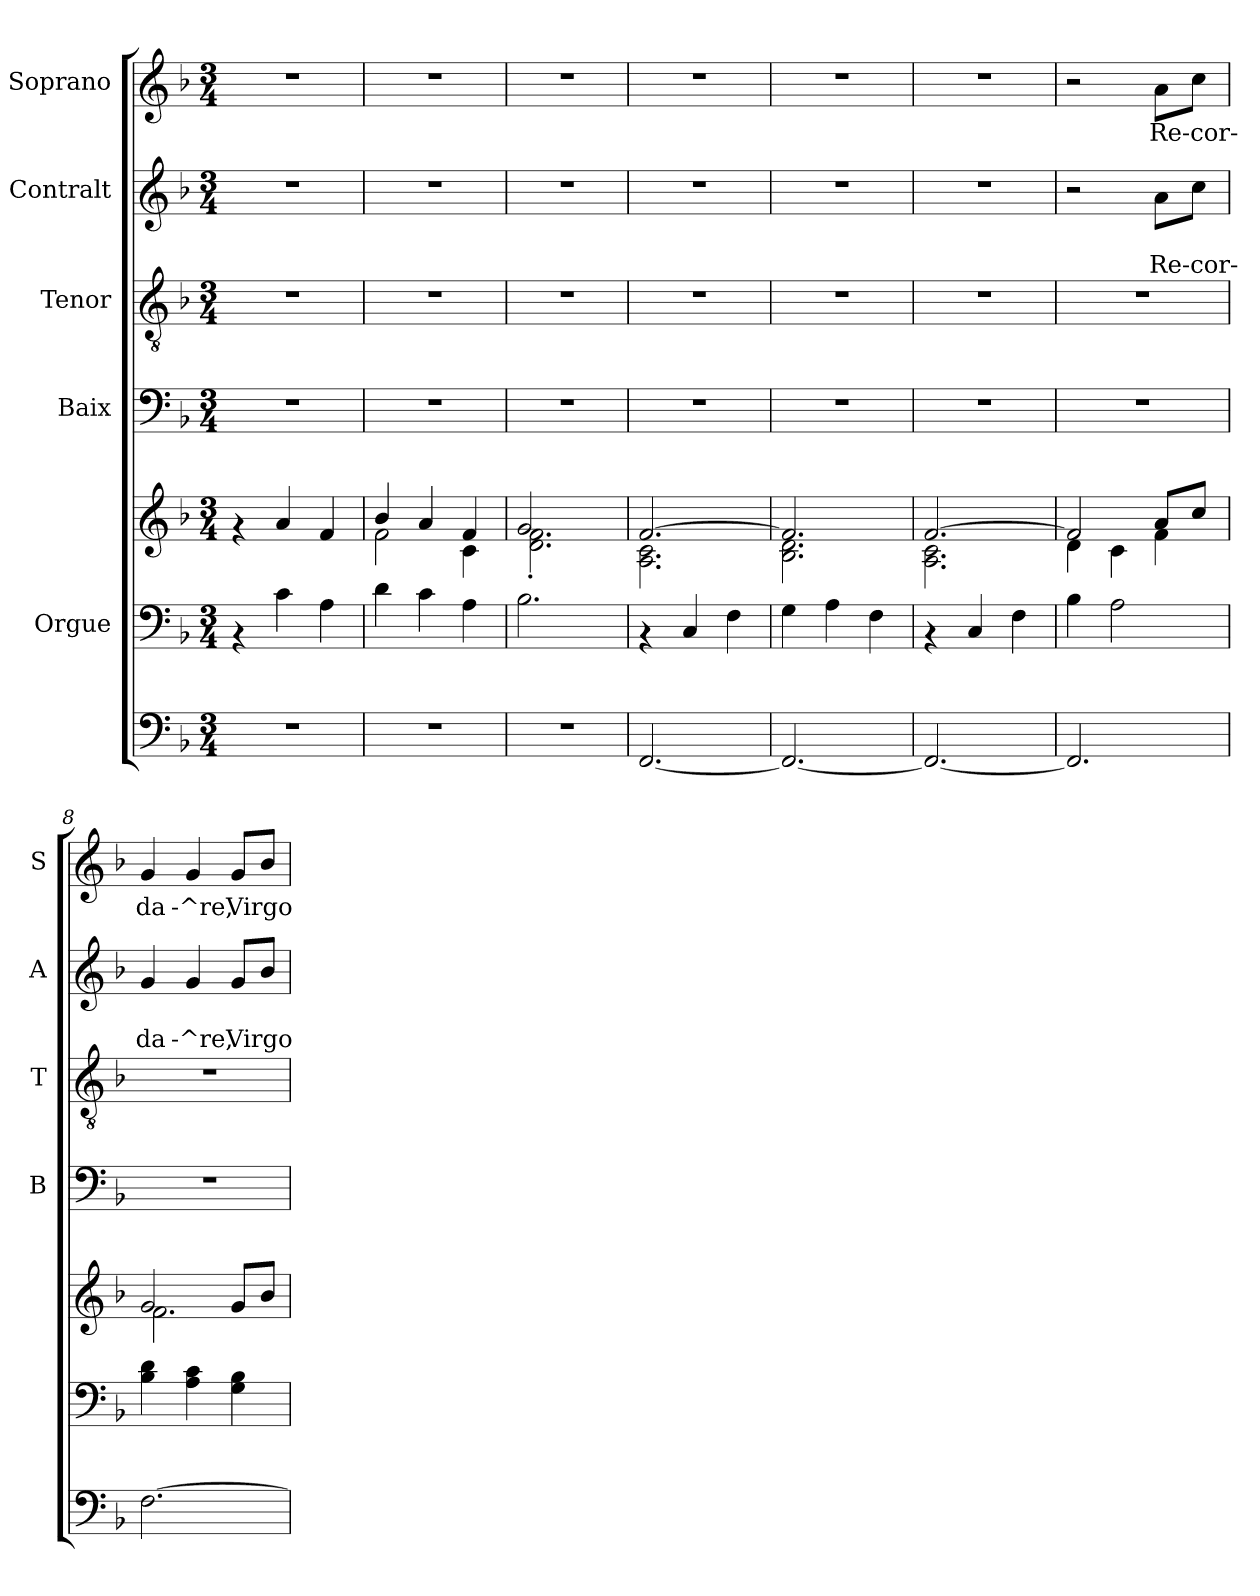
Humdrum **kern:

**kern	**kern	**kern	**kern	**kern	**kern	**text	**text	**kern	**text
*part6	*part5	*part5	*part4	*part3	*part2	*part2	*part2	*part1	*part1
*staff7	*staff6	*staff5	*staff4	*staff3	*staff2	*staff2	*staff2	*staff1	*staff1
*	*I"Orgue	*	*I"Baix	*I"Tenor	*I"Contralt	*	*	*I"Soprano	*
*	*	*	*I'B	*I'T	*I'A	*	*	*I'S	*
*clefF4	*clefF4	*clefG2	*clefF4	*clefGv2	*clefG2	*	*	*clefG2	*
*k[b-]	*k[b-]	*k[b-]	*k[b-]	*k[b-]	*k[b-]	*	*	*k[b-]	*
*F:	*F:	*F:	*F:	*F:	*F:	*	*	*F:	*
*M3/4	*M3/4	*M3/4	*M3/4	*M3/4	*M3/4	*	*	*M3/4	*
=1	=1	=1	=1	=1	=1	=1	=1	=1	=1
2.r	4rAA	4rf	2.r	2.r	2.r	.	.	2.r	.
.	4c\	4a/	.	.	.	.	.	.	.
.	4A\	4f/	.	.	.	.	.	.	.
=2	=2	=2	=2	=2	=2	=2	=2	=2	=2
*	*	*^	*	*	*	*	*	*	*
2.r	4d\	4b-/	2f\	2.r	2.r	2.r	.	.	2.r	.
.	4c\	4a/	.	.	.	.	.	.	.	.
.	4A\	4f/	4c\	.	.	.	.	.	.	.
=3	=3	=3	=3	=3	=3	=3	=3	=3	=3	=3
2.r	2.B-\	2g/	2.d\'< 2.f\'<	2.r	2.r	2.r	.	.	2.r	.
.	.	4ryy	.	.	.	.	.	.	.	.
=4	=4	=4	=4	=4	=4	=4	=4	=4	=4	=4
[<2.FF/	4rAA	[>2.f/	2.A\ 2.c\	2.r	2.r	2.r	.	.	2.r	.
.	4C/	.	.	.	.	.	.	.	.	.
.	4F\	.	.	.	.	.	.	.	.	.
=5	=5	=5	=5	=5	=5	=5	=5	=5	=5	=5
2.FF/_	4G\	2.f/]	2.B-\ 2.d\	2.r	2.r	2.r	.	.	2.r	.
.	4A\	.	.	.	.	.	.	.	.	.
.	4F\	.	.	.	.	.	.	.	.	.
=6	=6	=6	=6	=6	=6	=6	=6	=6	=6	=6
2.FF/_	4rAA	[>2.f/	2.A\ 2.c\	2.r	2.r	2.r	.	.	2.r	.
.	4C/	.	.	.	.	.	.	.	.	.
.	4F\	.	.	.	.	.	.	.	.	.
=7	=7	=7	=7	=7	=7	=7	=7	=7	=7	=7
2.FF/]	4B-\	2f/]	4d\	2.r	2.r	2r	.	.	2r	.
.	2A\	.	4c\	.	.	.	.	.	.	.
!	!	!	!	!	!	!	!	!LO:LY:b	!	!LO:LY:b
.	.	8a/L	4f\	.	.	8a\L	.	Re‐cor‐	8a\L	Re‐cor‐
.	.	8cc/J	.	.	.	8cc\J	.	.	8cc\J	.
!!LO:PB:g=z
=8	=8	=8	=8	=8	=8	=8	=8	=8	=8	=8
!	!	!	!	!	!	!	!	!LO:LY:b	!	!LO:LY:b
[>2.F\	4B-\ 4d\	2g/	2.f\	2.r	2.r	4g/	.	da	4g/	da
!	!	!	!	!	!	!	!	!LO:LY:b	!	!LO:LY:b
.	4A\ 4c\	.	.	.	.	4g/	.	‐^re,	4g/	‐^re,
!	!	!	!	!	!	!	!	!LO:LY:b	!	!LO:LY:b
.	4G\ 4B-\	8g/L	.	.	.	8g/L	.	Virgo	8g/L	Virgo
.	.	8b-/J	.	.	.	8b-/J	.	.	8b-/J	.
*	*	*v	*v	*	*	*	*	*	*	*
=	=	=	=	=	=	=	=	=	=
*-	*-	*-	*-	*-	*-	*-	*-	*-	*-
